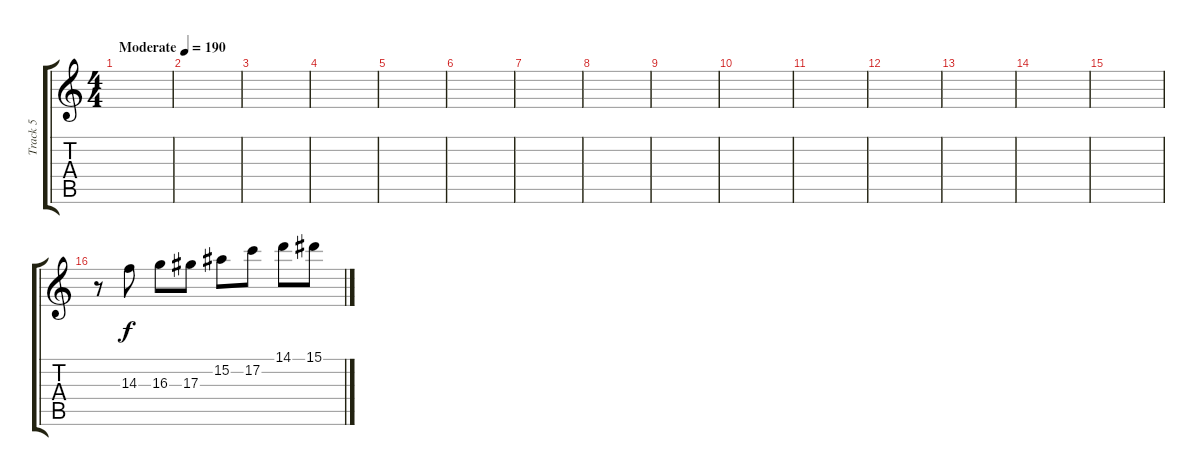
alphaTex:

\track ("Track 5" "Track 5") {instrument distortionguitar}
\staff {score tabs}
\tuning (C4 G3 Eb3 Bb2 F2 C2) {hide}
\ts (4 4)
\tempo (190 "Moderate")
\clef g2
\ks c
|
|
|
|
|
|
|
|
|
|
|
|
|
|
|
r.8 14.3.8 16.3.8 17.3.8 15.2.8 17.2.8 14.1.8 15.1.8
